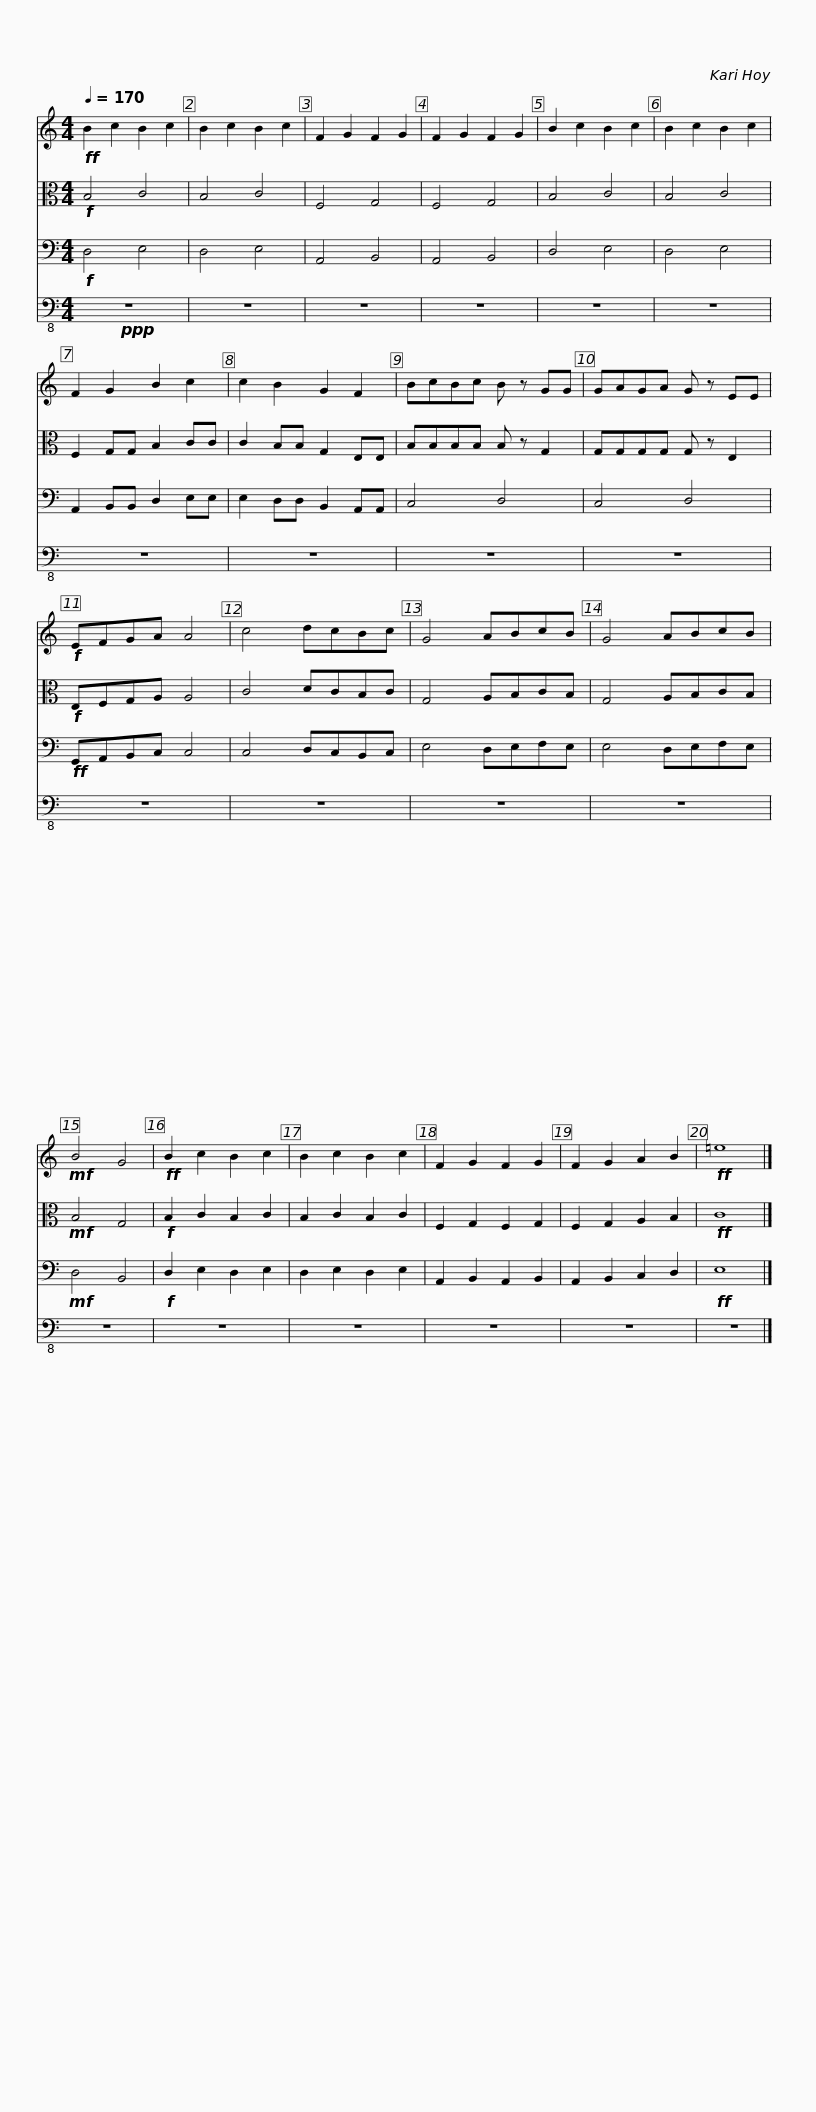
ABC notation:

X:1
%%score 1 2 3 4
L:1/8
Q:1/4=170
M:4/4
I:linebreak $
K:C
V:1 treble
V:2 alto
V:3 bass
V:4 bass-8
V:1
!ff! B2 c2 B2 c2 | B2 c2 B2 c2 | F2 G2 F2 G2 | F2 G2 F2 G2 | B2 c2 B2 c2 | %5
 B2 c2 B2 c2 | F2 G2 B2 c2 | c2 B2 G2 F2 |$ BcBc B z GG | GAGA G z EE | %10
!f! EFGA A4 | c4 dcBc | G4 ABcB | G4 ABcB |!mf! B4 G4 | %15
!ff! B2 c2 B2 c2 |$ B2 c2 B2 c2 | F2 G2 F2 G2 | F2 G2 A2 B2 |!ff! =e8 |] %20
V:2
!f! B,4 C4 | B,4 C4 | F,4 G,4 | F,4 G,4 | B,4 C4 | %5
 B,4 C4 | F,2 G,G, B,2 CC | C2 B,B, G,2 E,E, |$ B,B,B,B, B, z G,2 | G,G,G,G, G, z E,2 | %10
!f! E,F,G,A, A,4 | C4 DCB,C | G,4 A,B,CB, | G,4 A,B,CB, |!mf! B,4 G,4 | %15
!f! B,2 C2 B,2 C2 |$ B,2 C2 B,2 C2 | F,2 G,2 F,2 G,2 | F,2 G,2 A,2 B,2 |!ff! C8 |] %20
V:3
!f! D,4 E,4 | D,4 E,4 | A,,4 B,,4 | A,,4 B,,4 | D,4 E,4 | %5
 D,4 E,4 | A,,2 B,,B,, D,2 E,E, | E,2 D,D, B,,2 A,,A,, |$ C,4 D,4 | C,4 D,4 | %10
!ff! G,,A,,B,,C, C,4 | C,4 D,C,B,,C, | E,4 D,E,F,E, | E,4 D,E,F,E, |!mf! D,4 B,,4 | %15
!f! D,2 E,2 D,2 E,2 |$ D,2 E,2 D,2 E,2 | A,,2 B,,2 A,,2 B,,2 | A,,2 B,,2 C,2 D,2 |!ff! E,8 |] %20
V:4
!ppp! z8 | z8 | z8 | z8 | z8 | %5
 z8 | z8 | z8 |$ z8 | z8 | %10
 z8 | z8 | z8 | z8 | z8 | %15
 z8 |$ z8 | z8 | z8 | z8 |] %20
